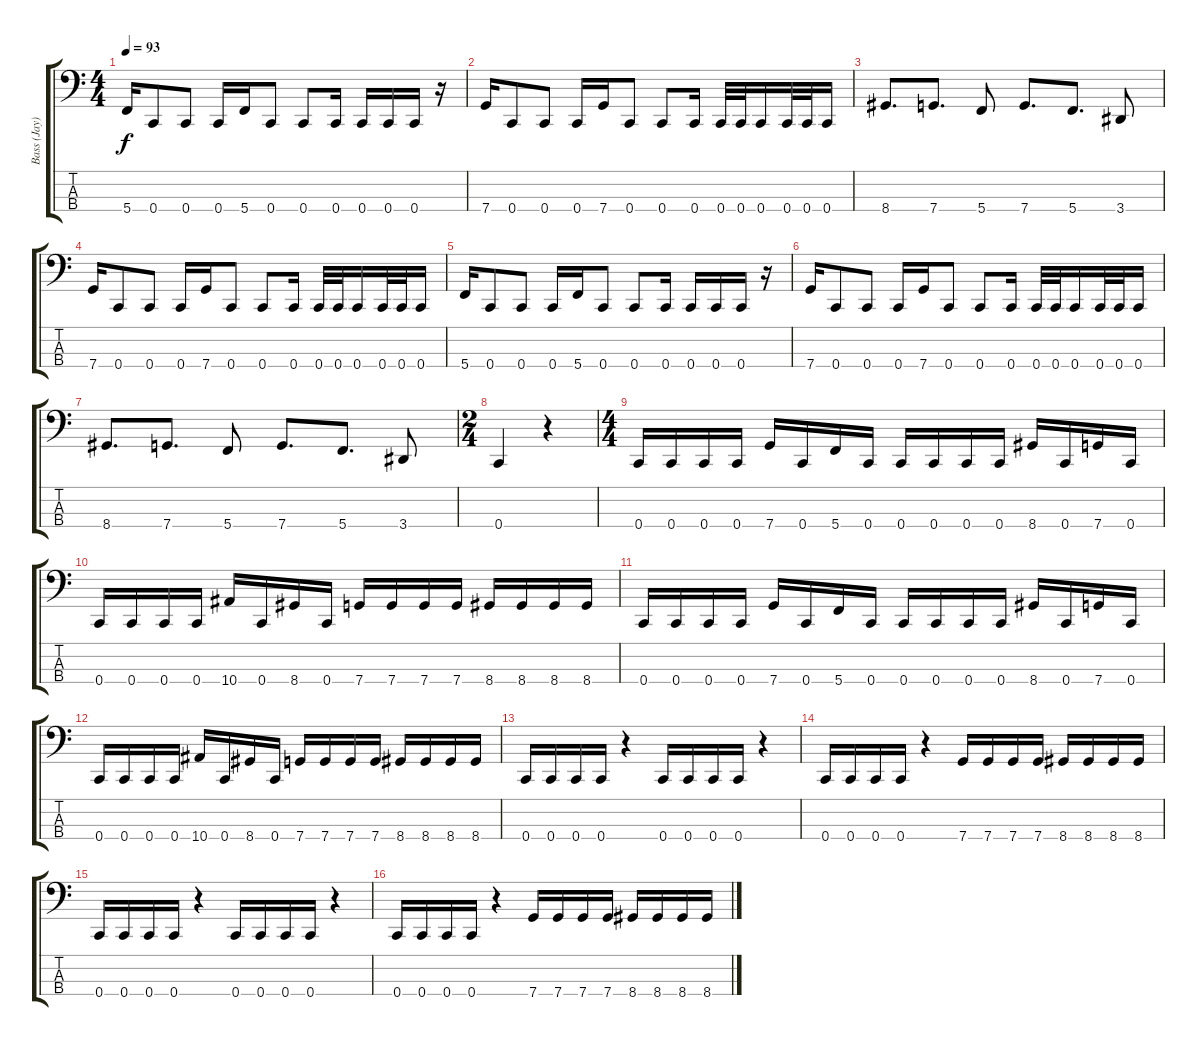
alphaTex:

\track ("Bass (Jay)" "Bass (Jay)") {instrument electricbasspick}
\staff {score tabs}
\tuning (F2 C2 G1 C1) {hide}
\ts (4 4)
\tempo 93
\clef f4
\ks c
5.4.16{dy f} 0.4.8 0.4.8 0.4.16 5.4.16 0.4.8 0.4.8 0.4.16 0.4.16 0.4.16 0.4.16 r.16 |
7.4.16 0.4.8 0.4.8 0.4.16 7.4.16 0.4.8 0.4.8 0.4.16 0.4.32 0.4.32 0.4.16 0.4.32 0.4.32 0.4.16 |
8.4.8{d} 7.4.8{d} 5.4.8 7.4.8{d} 5.4.8{d} 3.4.8 |
7.4.16 0.4.8 0.4.8 0.4.16 7.4.16 0.4.8 0.4.8 0.4.16 0.4.32 0.4.32 0.4.16 0.4.32 0.4.32 0.4.16 |
5.4.16 0.4.8 0.4.8 0.4.16 5.4.16 0.4.8 0.4.8 0.4.16 0.4.16 0.4.16 0.4.16 r.16 |
7.4.16 0.4.8 0.4.8 0.4.16 7.4.16 0.4.8 0.4.8 0.4.16 0.4.32 0.4.32 0.4.16 0.4.32 0.4.32 0.4.16 |
8.4.8{d} 7.4.8{d} 5.4.8 7.4.8{d} 5.4.8{d} 3.4.8 |
\ts (2 4)
0.4.4 r.4 |
\ts (4 4)
0.4.16 0.4.16 0.4.16 0.4.16 7.4.16 0.4.16 5.4.16 0.4.16 0.4.16 0.4.16 0.4.16 0.4.16 8.4.16 0.4.16 7.4.16 0.4.16 |
0.4.16 0.4.16 0.4.16 0.4.16 10.4.16 0.4.16 8.4.16 0.4.16 7.4.16 7.4.16 7.4.16 7.4.16 8.4.16 8.4.16 8.4.16 8.4.16 |
0.4.16 0.4.16 0.4.16 0.4.16 7.4.16 0.4.16 5.4.16 0.4.16 0.4.16 0.4.16 0.4.16 0.4.16 8.4.16 0.4.16 7.4.16 0.4.16 |
0.4.16 0.4.16 0.4.16 0.4.16 10.4.16 0.4.16 8.4.16 0.4.16 7.4.16 7.4.16 7.4.16 7.4.16 8.4.16 8.4.16 8.4.16 8.4.16 |
0.4.16 0.4.16 0.4.16 0.4.16 r.4 0.4.16 0.4.16 0.4.16 0.4.16 r.4 |
0.4.16 0.4.16 0.4.16 0.4.16 r.4 7.4.16 7.4.16 7.4.16 7.4.16 8.4.16 8.4.16 8.4.16 8.4.16 |
0.4.16 0.4.16 0.4.16 0.4.16 r.4 0.4.16 0.4.16 0.4.16 0.4.16 r.4 |
0.4.16 0.4.16 0.4.16 0.4.16 r.4 7.4.16 7.4.16 7.4.16 7.4.16 8.4.16 8.4.16 8.4.16 8.4.16
